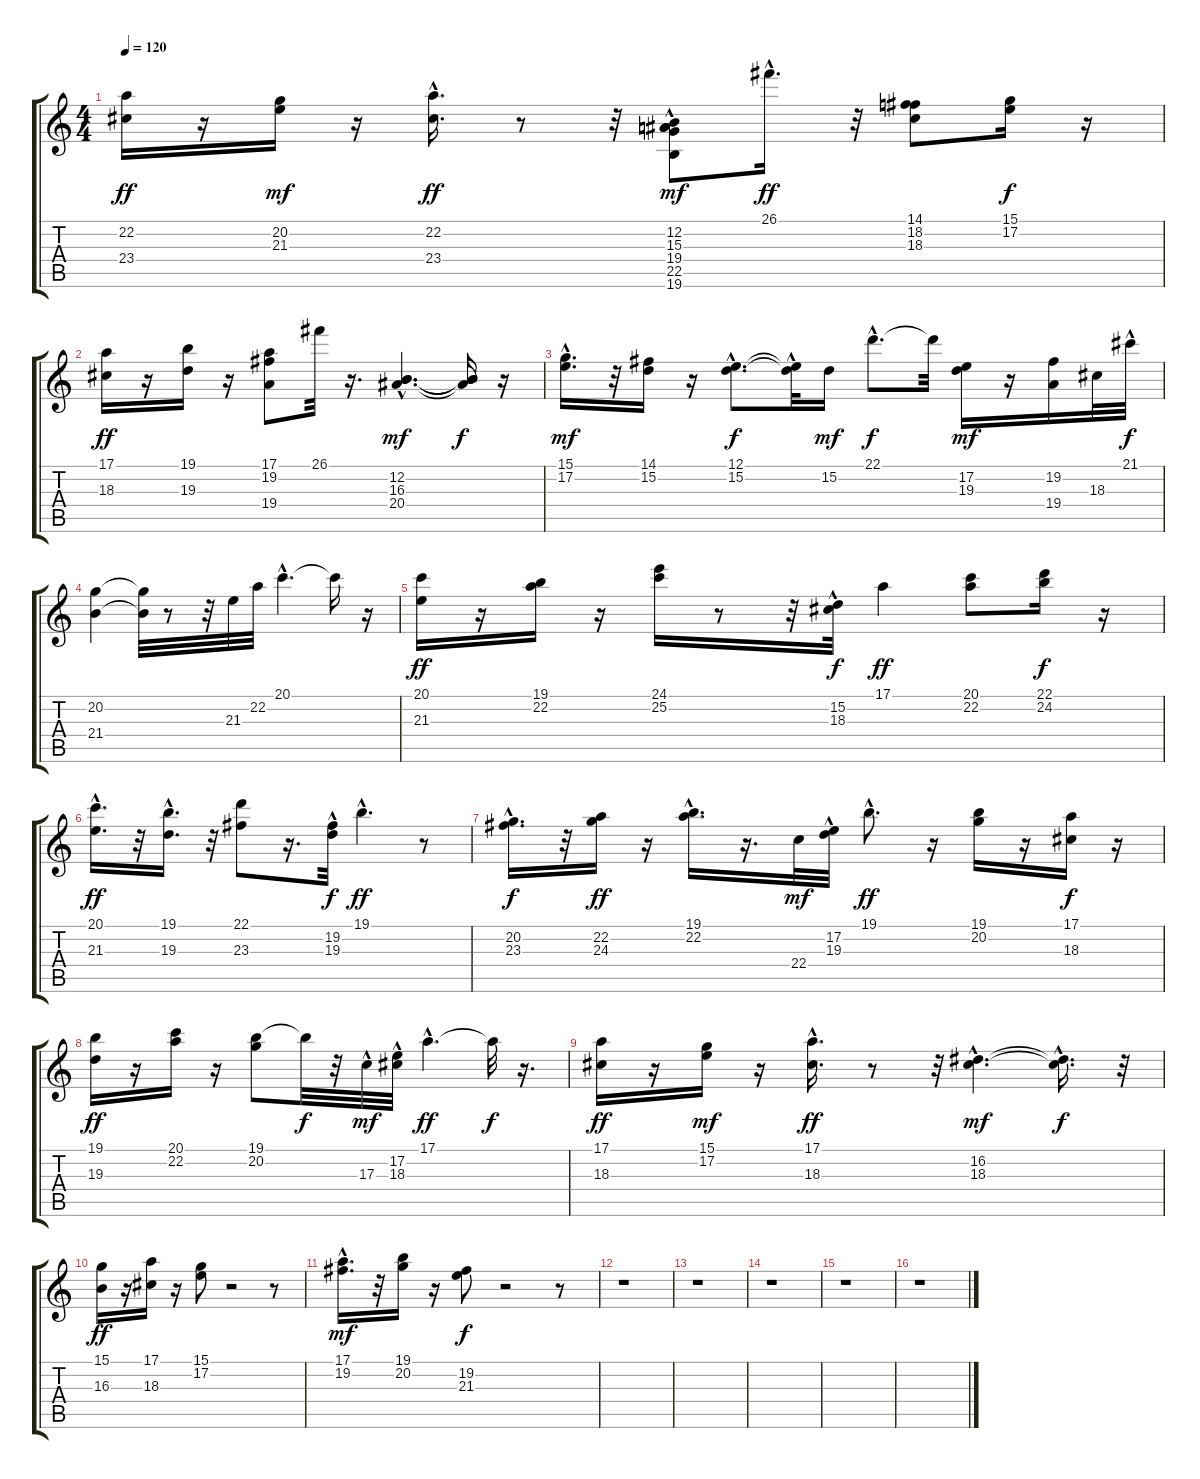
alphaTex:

\track "" {instrument vibraphone}
\staff {score tabs}
\tuning (E4 B3 G3 D3 A2 E2) {hide}
\ts (4 4)
\tempo 120
\clef g2
\ks c
(22.2 23.4).16{dy ff} r.16 (20.2 21.3).16{dy mf} r.16 (22.2{hac} 23.4).16{d dy ff} r.8 r.32 (12.2 15.3 19.4 22.5{hac} 19.6{hac}).8{dy mf} 26.1{hac}.16{d dy ff} r.32 (14.1 18.2 18.3).8 (15.1 17.2).16{dy f} r.16 |
(17.1 18.3).16{dy ff} r.16 (19.1 19.3).16 r.16 (17.1 19.2 19.4).8 26.1.32 r.16{d} (12.2{hac} 16.3{hac} 20.4{hac}).4{d dy mf} (12.2{t} 16.3{t} 20.4{t}).16{dy f} r.16 |
(15.1{hac} 17.2).16{d dy mf} r.32 (14.1 15.2).16 r.16 (12.1{hac} 15.2{hac}).8{d dy f} (12.1{hac t} 15.2{hac t}).32 15.2.16{dy mf} 22.1{hac}.8{d dy f} 22.1{t}.32 (17.2 19.3).16{dy mf} r.16 (19.2 19.4).16 18.3.32 21.1{hac}.32{dy f} |
(20.2 21.4).4 (20.2{t} 21.4{t}).32 r.8 r.32 21.3.32 22.2.32 20.1{hac}.4{d} 20.1{t}.16 r.16 |
(20.1 21.3).16{dy ff} r.16 (19.1 22.2).16 r.16 (24.1 25.2).16 r.8 r.32 (15.2{hac} 18.3{hac}).32{dy f} 17.1.4{dy ff} (20.1 22.2).8 (22.1 24.2).16{dy f} r.16 |
(20.1{hac} 21.3{hac}).16{d dy ff} r.32 (19.1 19.3{hac}).16{d} r.32 (22.1 23.3).8 r.16{d} (19.2{hac} 19.3{hac}).32{dy f} 19.1{hac}.4{d dy ff} r.8 |
(20.2{hac} 23.3{hac}).16{d dy f} r.32 (22.2 24.3).16{dy ff} r.16 (19.1 22.2{hac}).16{d} r.16{d} 22.4.32{dy mf} (17.2 19.3{hac}).32 19.1{hac}.8{d dy ff} r.16 (19.1 20.2).16 r.16 (17.1 18.3).16{dy f} r.16 |
(19.1 19.3).16{dy ff} r.16 (20.1 22.2).16 r.16 (19.1 20.2).8 19.1{t}.32{dy f} r.32 17.3{hac}.32{dy mf} (17.2{hac} 18.3{hac}).32 17.1{hac}.4{d dy ff} 17.1{t}.32{dy f} r.16{d} |
(17.1 18.3).16{dy ff} r.16 (15.1 17.2).16{dy mf} r.16 (17.1{hac} 18.3).16{d dy ff} r.8 r.32 (16.2{hac} 18.3{hac}).4{d dy mf} (16.2{hac t} 18.3{hac t}).16{d dy f} r.32 |
(15.1 16.3).16{dy ff} r.16 (17.1 18.3).16 r.16 (15.1 17.2).8 r.2 r.8 |
(17.1{hac} 19.2).16{d dy mf} r.32 (19.1 20.2).16 r.16 (19.2 21.3).8{dy f} r.2 r.8 |
r.1 |
r.1 |
r.1 |
r.1 |
r.1
